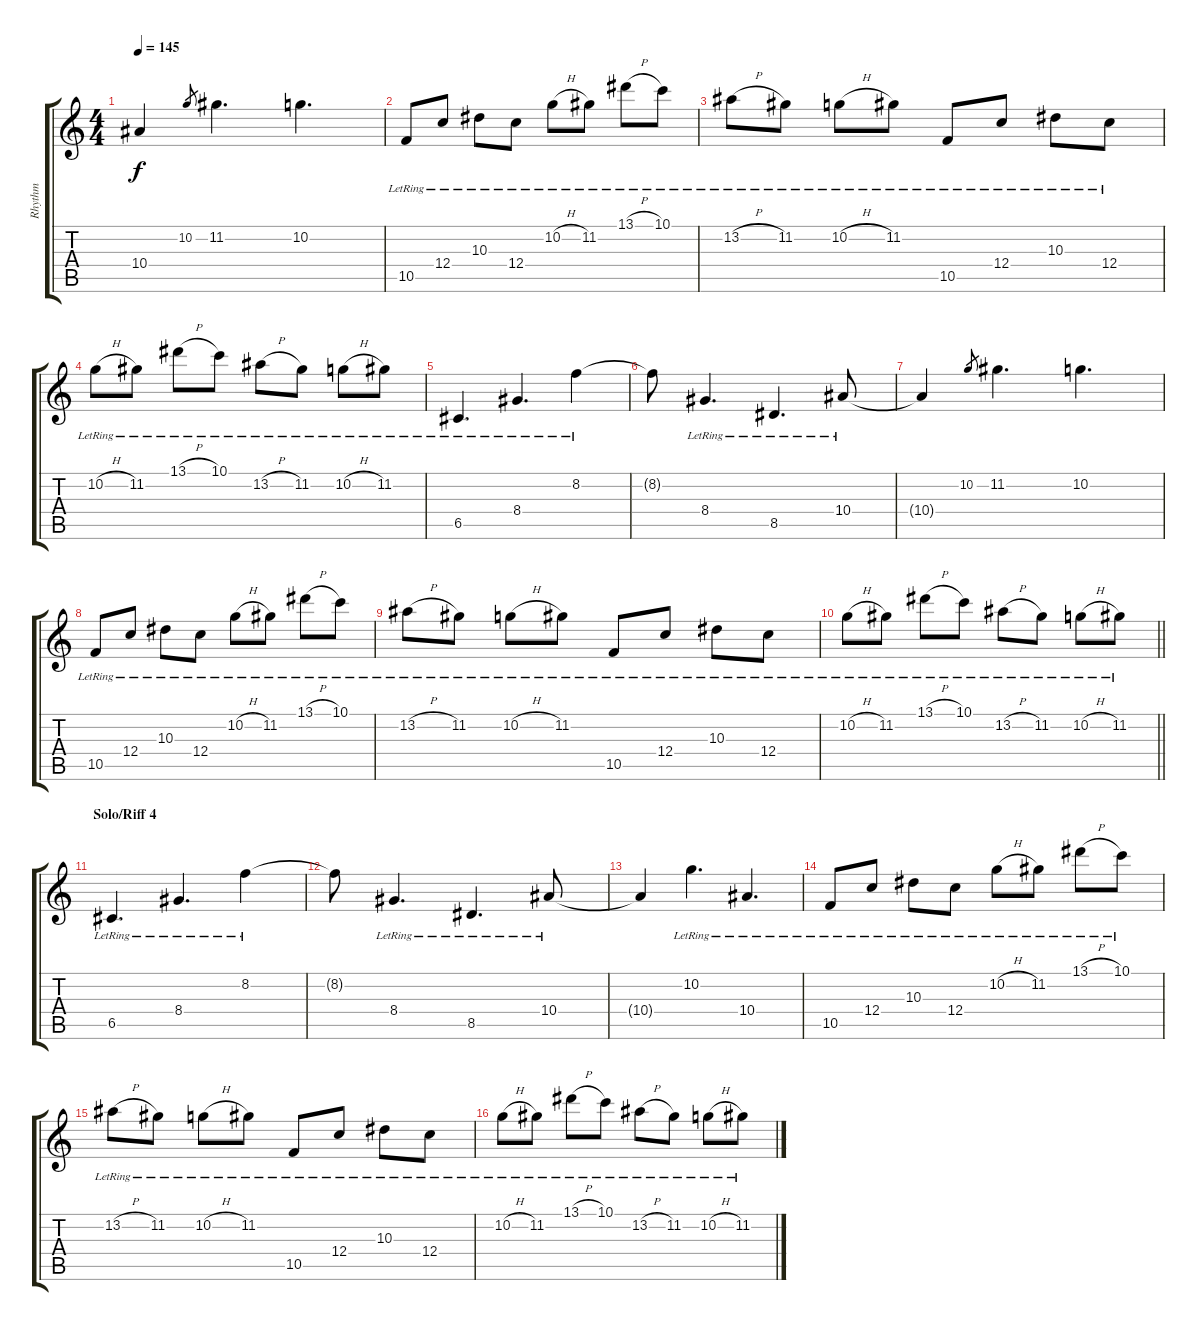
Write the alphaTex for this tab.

\track ("Rhythm" "Rhythm") {instrument electricguitarjazz}
\staff {score tabs}
\tuning (D4 A3 F3 C3 G2 C2) {hide}
\ts (4 4)
\tempo 145
\clef g2
\ks c
10.4{t}.4{dy f} 10.2.8{gr} 11.2.4{d} 10.2.4{d} |
10.5{lr}.8 12.4{lr}.8 10.3{lr}.8 12.4{lr}.8 10.2{h lr}.8 11.2{lr}.8 13.1{h lr}.8 10.1{lr}.8 |
13.2{h lr}.8 11.2{lr}.8 10.2{h lr}.8 11.2{lr}.8 10.5{lr}.8 12.4{lr}.8 10.3{lr}.8 12.4{lr}.8 |
10.2{h lr}.8 11.2{lr}.8 13.1{h lr}.8 10.1{lr}.8 13.2{h lr}.8 11.2{lr}.8 10.2{h lr}.8 11.2{lr}.8 |
6.5{lr}.4{d} 8.4{lr}.4{d} 8.2{lr}.4 |
8.2{t}.8 8.4{lr}.4{d} 8.5{lr}.4{d} 10.4{lr}.8 |
10.4{t}.4 10.2.8{gr} 11.2.4{d} 10.2.4{d} |
10.5{lr}.8 12.4{lr}.8 10.3{lr}.8 12.4{lr}.8 10.2{h lr}.8 11.2{lr}.8 13.1{h lr}.8 10.1{lr}.8 |
13.2{h lr}.8 11.2{lr}.8 10.2{h lr}.8 11.2{lr}.8 10.5{lr}.8 12.4{lr}.8 10.3{lr}.8 12.4{lr}.8 |
\barLineRight lightlight
10.2{h lr}.8 11.2{lr}.8 13.1{h lr}.8 10.1{lr}.8 13.2{h lr}.8 11.2{lr}.8 10.2{h lr}.8 11.2{lr}.8 |
\section ("" "Solo/Riff 4")
6.5{lr}.4{d} 8.4{lr}.4{d} 8.2{lr}.4 |
8.2{t}.8 8.4{lr}.4{d} 8.5{lr}.4{d} 10.4{lr}.8 |
10.4{t}.4 10.2{lr}.4{d} 10.4{lr}.4{d} |
10.5{lr}.8 12.4{lr}.8 10.3{lr}.8 12.4{lr}.8 10.2{h lr}.8 11.2{lr}.8 13.1{h lr}.8 10.1{lr}.8 |
13.2{h lr}.8 11.2{lr}.8 10.2{h lr}.8 11.2{lr}.8 10.5{lr}.8 12.4{lr}.8 10.3{lr}.8 12.4{lr}.8 |
10.2{h lr}.8 11.2{lr}.8 13.1{h lr}.8 10.1{lr}.8 13.2{h lr}.8 11.2{lr}.8 10.2{h lr}.8 11.2{lr}.8
